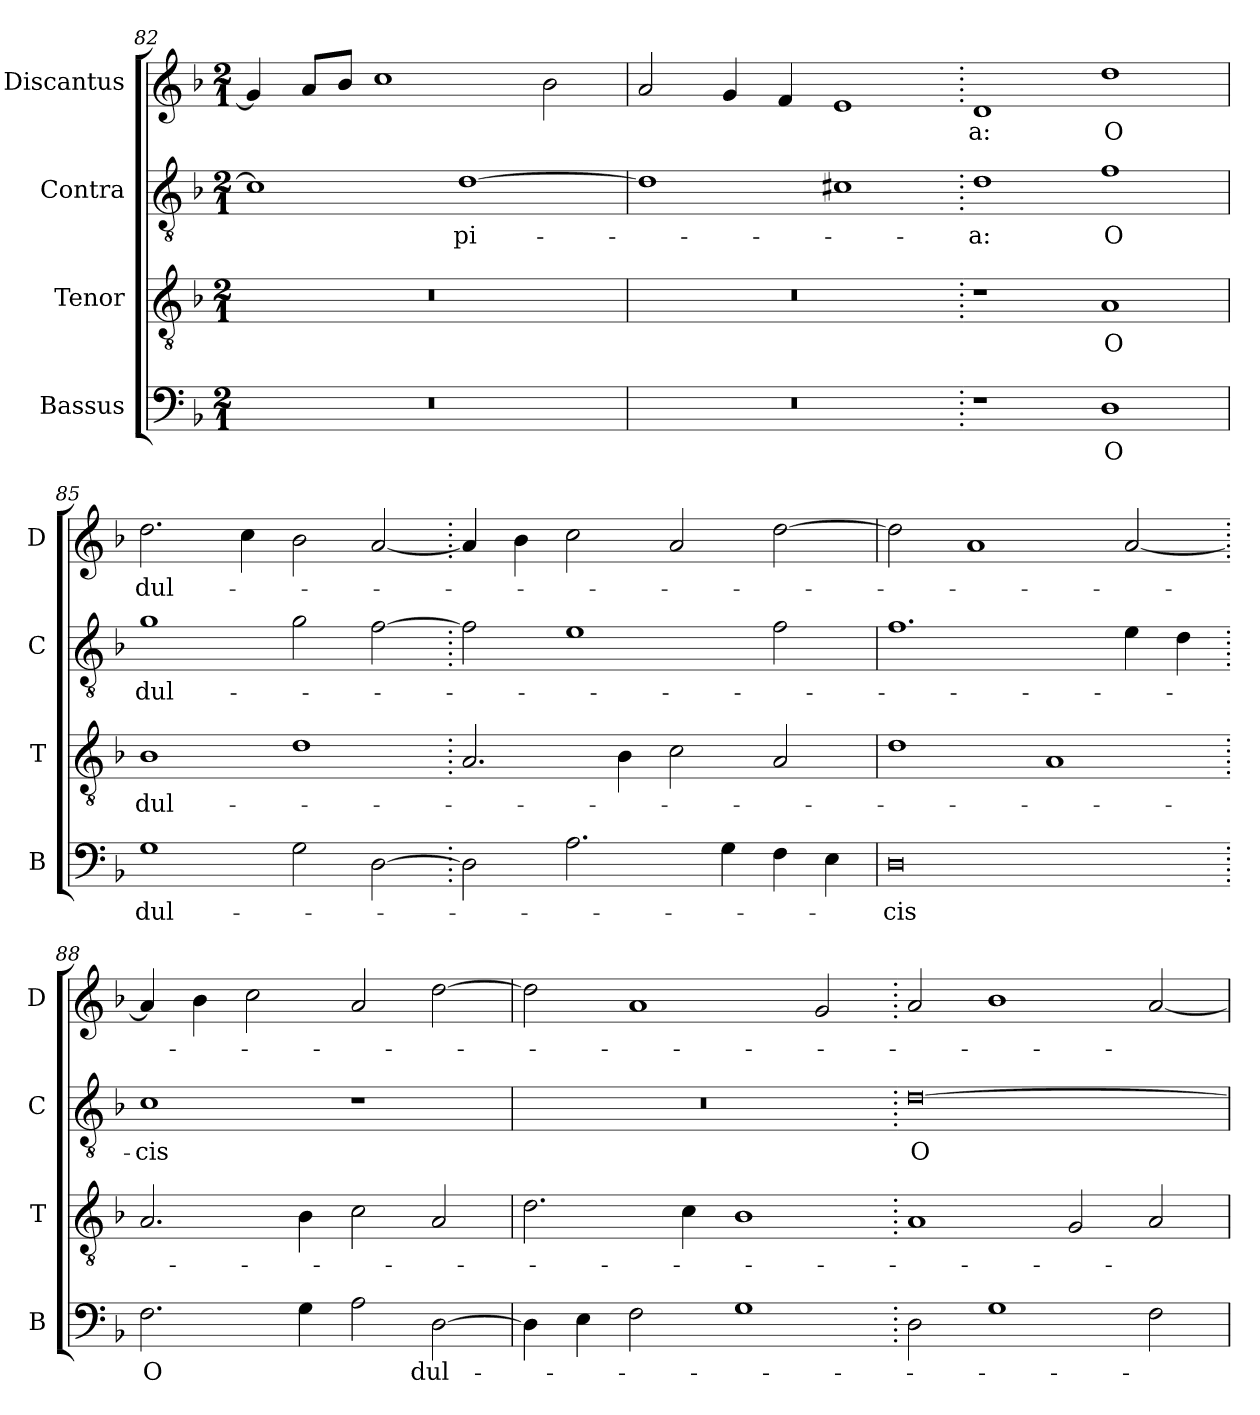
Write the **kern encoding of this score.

**kern	**text	**kern	**text	**kern	**text	**kern	**text
*part4	*part4	*part3	*part3	*part2	*part2	*part1	*part1
*staff4	*staff4	*staff3	*staff3	*staff2	*staff2	*staff1	*staff1
*I"Bassus	*	*I"Tenor	*	*I"Contra	*	*I"Discantus	*
*I'B	*	*I'T	*	*I'C	*	*I'D	*
*clefF4	*	*clefGv2	*	*clefGv2	*	*clefG2	*
*k[b-]	*	*k[b-]	*	*k[b-]	*	*k[b-]	*
*M2/1	*	*M2/1	*	*M2/1	*	*M2/1	*
=82	=82	=82	=82	=82	=82	=82	=82
0r	.	0r	.	1c]	.	4g/]	.
.	.	.	.	.	.	8a/L	.
.	.	.	.	.	.	8b-/J	.
.	.	.	.	.	.	1cc	.
.	.	.	.	[1d	pi-	.	.
.	.	.	.	.	.	2b-\	.
=83	=83	=83	=83	=83	=83	=83	=83
0r	.	0r	.	1d]	.	2a/	.
.	.	.	.	.	.	4g/	.
.	.	.	.	.	.	4f/	.
.	.	.	.	1c#X	.	1e	.
=84.	=84.	=84.	=84.	=84.	=84.	=84.	=84.
1r	.	1r	.	1d	-a:	1d	-a:
1D	O	1A	O	1f	O	1dd	O
=85	=85	=85	=85	=85	=85	=85	=85
1G	dul-	1B-	dul-	1g	dul-	2.dd\	dul-
.	.	.	.	.	.	4cc\	.
2G\	.	1d	.	2g\	.	2b-\	.
[2D\	.	.	.	[2f\	.	[2a/	.
=86.	=86.	=86.	=86.	=86.	=86.	=86.	=86.
2D\]	.	2.A/	.	2f\]	.	4a/]	.
.	.	.	.	.	.	4b-\	.
2.A\	.	.	.	1e	.	2cc\	.
.	.	4B-\	.	.	.	.	.
.	.	2c\	.	.	.	2a/	.
4G\	.	.	.	.	.	.	.
4F\	.	2A/	.	2f\	.	[2dd\	.
4E\	.	.	.	.	.	.	.
=87	=87	=87	=87	=87	=87	=87	=87
0D	-cis	1d	.	1.f	.	2dd\]	.
.	.	.	.	.	.	1a	.
.	.	1A	.	.	.	.	.
.	.	.	.	4e\	.	[2a/	.
.	.	.	.	4d\	.	.	.
=88.	=88.	=88.	=88.	=88.	=88.	=88.	=88.
2.F\	O	2.A/	.	1c	-cis	4a/]	.
.	.	.	.	.	.	4b-\	.
.	.	.	.	.	.	2cc\	.
4G\	.	4B-\	.	.	.	.	.
2A\	.	2c\	.	1r	.	2a/	.
[2D\	dul-	2A/	.	.	.	[2dd\	.
=89	=89	=89	=89	=89	=89	=89	=89
4D\]	.	2.d\	.	0r	.	2dd\]	.
4E\	.	.	.	.	.	.	.
2F\	.	.	.	.	.	1a	.
.	.	4c\	.	.	.	.	.
1G	.	1B-	.	.	.	.	.
.	.	.	.	.	.	2g/	.
=90.	=90.	=90.	=90.	=90.	=90.	=90.	=90.
2D\	.	1A	.	[0d	O	2a/	.
1G	.	.	.	.	.	1b-	.
.	.	2G/	.	.	.	.	.
2F\	.	2A/	.	.	.	[2a/	.
=	=	=	=	=	=	=	=
*-	*-	*-	*-	*-	*-	*-	*-
